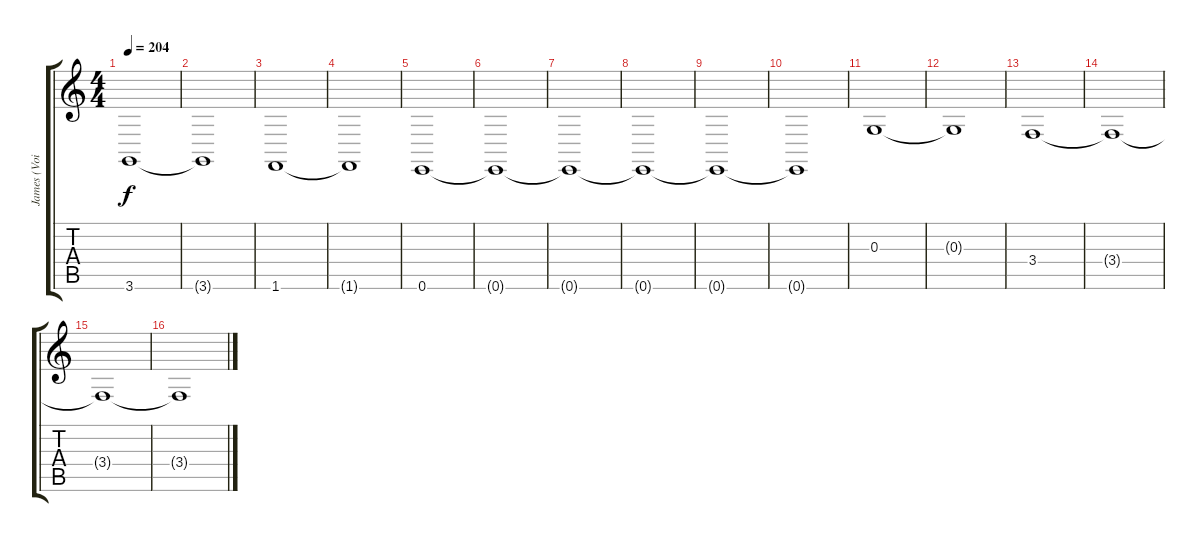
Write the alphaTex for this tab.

\track ("James (Voice)" "James (Voi") {instrument lead6voice}
\staff {score tabs}
\tuning (E4 B3 G3 D3 A2 E2) {hide}
\ts (4 4)
\tempo 204
\clef g2
\ks c
3.6.1{dy f} |
3.6{t}.1 |
1.6.1 |
1.6{t}.1 |
0.6.1 |
0.6{t}.1 |
0.6{t}.1 |
0.6{t}.1 |
0.6{t}.1 |
0.6{t}.1 |
0.3.1{volume 4} |
0.3{t}.1 |
3.4.1 |
3.4{t}.1 |
3.4{t}.1{volume 0} |
3.4{t}.1
